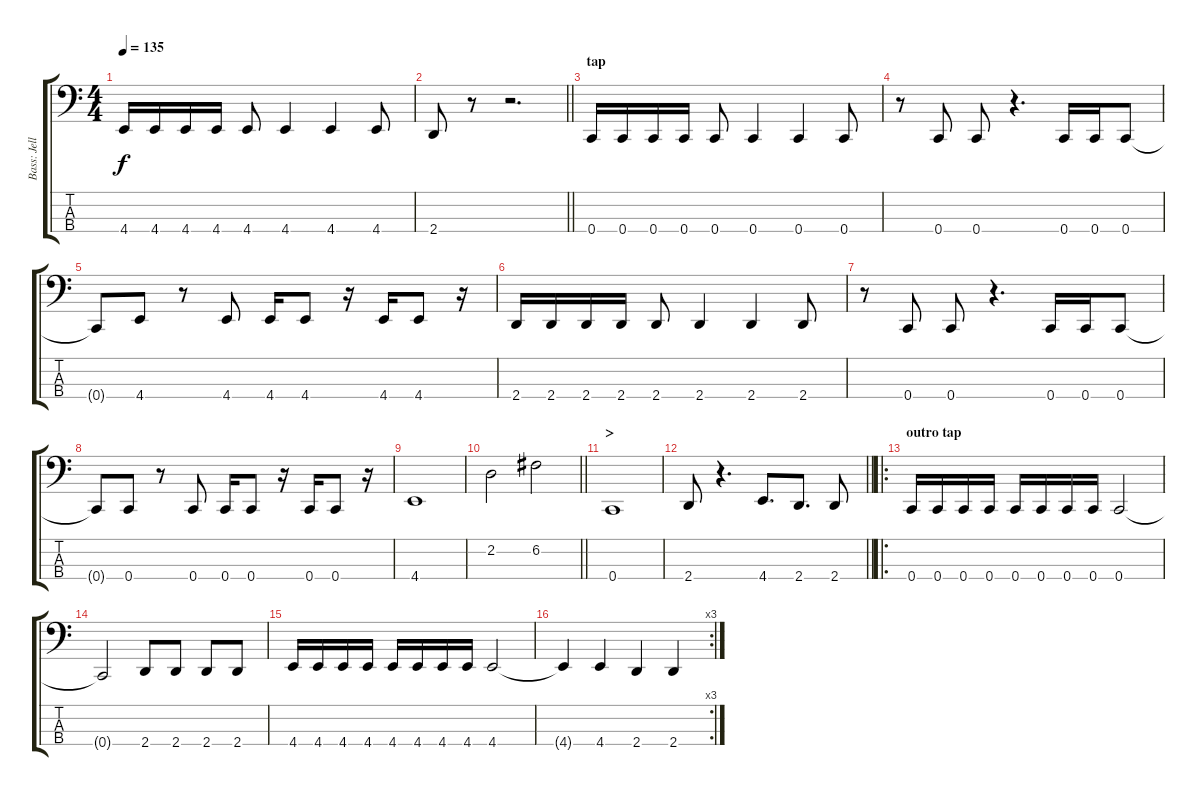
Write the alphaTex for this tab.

\track ("Bass: Jelle" "Bass: Jell") {instrument electricbasspick}
\staff {score tabs}
\tuning (F2 C2 G1 C1) {hide}
\ts (4 4)
\tempo 135
\clef f4
\ks c
4.4.16{dy f} 4.4.16 4.4.16 4.4.16 4.4.8 4.4.4 4.4.4 4.4.8 |
\barLineRight lightlight
2.4.8 r.8 r.2{d} |
\section ("" "tap")
0.4.16 0.4.16 0.4.16 0.4.16 0.4.8 0.4.4 0.4.4 0.4.8 |
r.8 0.4.8 0.4.8 r.4{d} 0.4.16 0.4.16 0.4.8 |
0.4{t}.8 4.4.8 r.8 4.4.8 4.4.16 4.4.8 r.16 4.4.16 4.4.8 r.16 |
2.4.16 2.4.16 2.4.16 2.4.16 2.4.8 2.4.4 2.4.4 2.4.8 |
r.8 0.4.8 0.4.8 r.4{d} 0.4.16 0.4.16 0.4.8 |
0.4{t}.8 0.4.8 r.8 0.4.8 0.4.16 0.4.8 r.16 0.4.16 0.4.8 r.16 |
4.4.1 |
\barLineRight lightlight
2.2.2 6.2.2 |
\section ("" ">")
0.4.1 |
\barLineRight lightlight
2.4.8 r.4{d} 4.4.8{d} 2.4.8{d} 2.4.8 |
\ro
\section ("" "outro tap")
0.4.16 0.4.16 0.4.16 0.4.16 0.4.16 0.4.16 0.4.16 0.4.16 0.4.2 |
0.4{t}.2 2.4.8 2.4.8 2.4.8 2.4.8 |
4.4.16 4.4.16 4.4.16 4.4.16 4.4.16 4.4.16 4.4.16 4.4.16 4.4.2 |
\rc 3
4.4{t}.4 4.4.4 2.4.4 2.4.4
